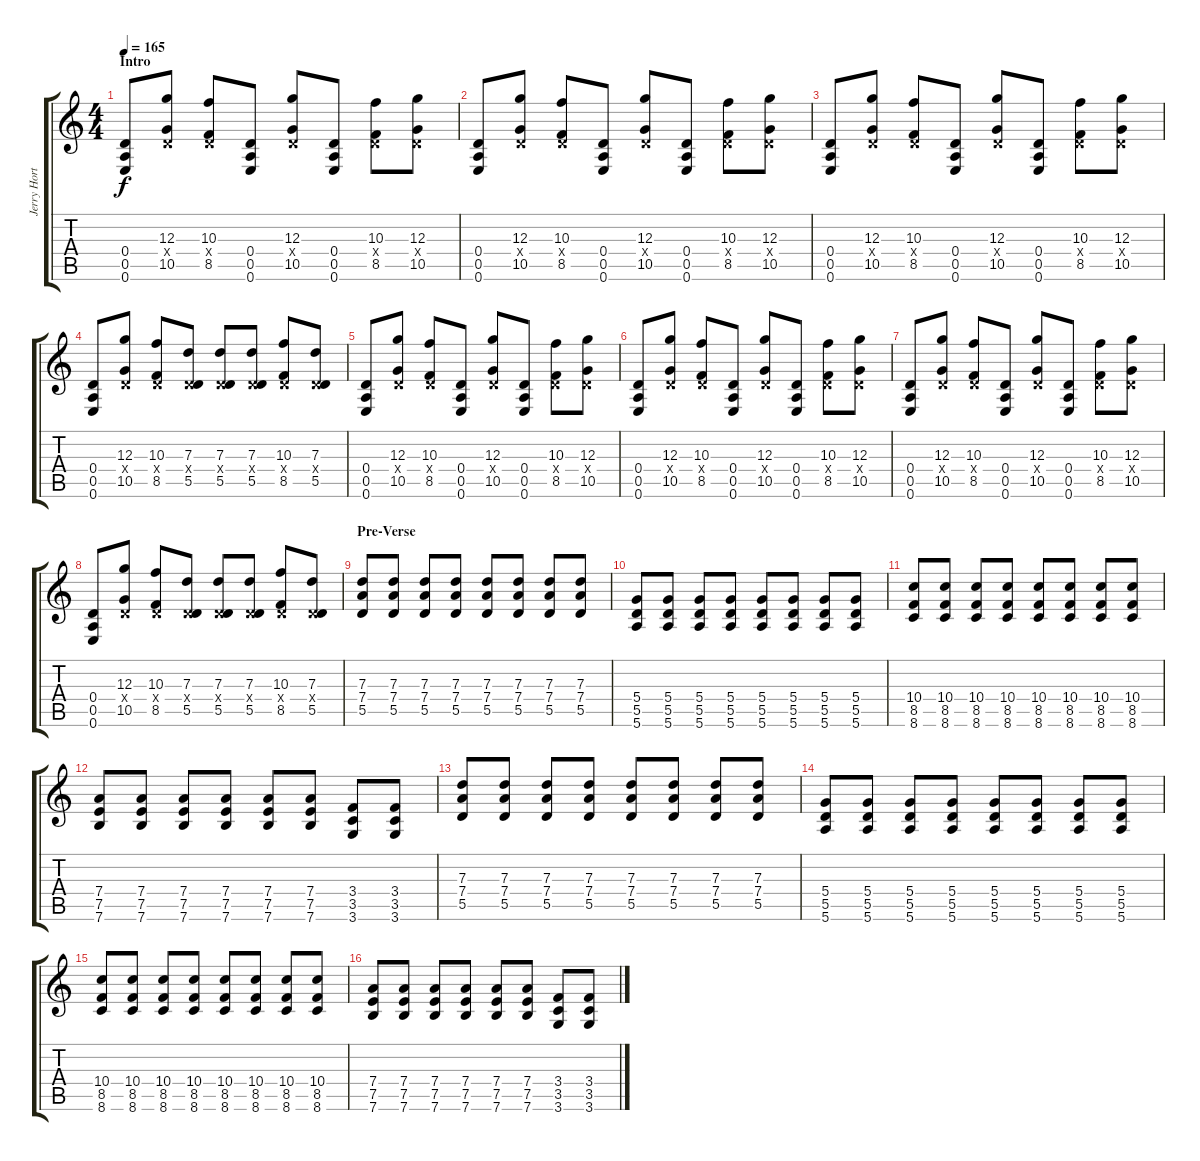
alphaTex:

\track ("Jerry Horton guitar 1" "Jerry Hort") {instrument overdrivenguitar}
\staff {score tabs}
\tuning (E4 B3 G3 D3 A2 E2) {hide}
\ts (4 4)
\section ("" "Intro")
\tempo 165
\clef g2
\ks c
(0.4 0.5 0.6).8{dy f instrument overdrivenguitar} (12.3 0.4{x} 10.5).8 (10.3 0.4{x} 8.5).8 (0.4 0.5 0.6).8 (12.3 0.4{x} 10.5).8 (0.4 0.5 0.6).8 (10.3 0.4{x} 8.5).8 (12.3 0.4{x} 10.5).8 |
(0.4 0.5 0.6).8 (12.3 0.4{x} 10.5).8 (10.3 0.4{x} 8.5).8 (0.4 0.5 0.6).8 (12.3 0.4{x} 10.5).8 (0.4 0.5 0.6).8 (10.3 0.4{x} 8.5).8 (12.3 0.4{x} 10.5).8 |
(0.4 0.5 0.6).8 (12.3 0.4{x} 10.5).8 (10.3 0.4{x} 8.5).8 (0.4 0.5 0.6).8 (12.3 0.4{x} 10.5).8 (0.4 0.5 0.6).8 (10.3 0.4{x} 8.5).8 (12.3 0.4{x} 10.5).8 |
(0.4 0.5 0.6).8 (12.3 0.4{x} 10.5).8 (10.3 0.4{x} 8.5).8 (7.3 0.4{x} 5.5).8 (7.3 0.4{x} 5.5).8 (7.3 0.4{x} 5.5).8 (10.3 0.4{x} 8.5).8 (7.3 0.4{x} 5.5).8 |
(0.4 0.5 0.6).8 (12.3 0.4{x} 10.5).8 (10.3 0.4{x} 8.5).8 (0.4 0.5 0.6).8 (12.3 0.4{x} 10.5).8 (0.4 0.5 0.6).8 (10.3 0.4{x} 8.5).8 (12.3 0.4{x} 10.5).8 |
(0.4 0.5 0.6).8 (12.3 0.4{x} 10.5).8 (10.3 0.4{x} 8.5).8 (0.4 0.5 0.6).8 (12.3 0.4{x} 10.5).8 (0.4 0.5 0.6).8 (10.3 0.4{x} 8.5).8 (12.3 0.4{x} 10.5).8 |
(0.4 0.5 0.6).8 (12.3 0.4{x} 10.5).8 (10.3 0.4{x} 8.5).8 (0.4 0.5 0.6).8 (12.3 0.4{x} 10.5).8 (0.4 0.5 0.6).8 (10.3 0.4{x} 8.5).8 (12.3 0.4{x} 10.5).8 |
(0.4 0.5 0.6).8 (12.3 0.4{x} 10.5).8 (10.3 0.4{x} 8.5).8 (7.3 0.4{x} 5.5).8 (7.3 0.4{x} 5.5).8 (7.3 0.4{x} 5.5).8 (10.3 0.4{x} 8.5).8 (7.3 0.4{x} 5.5).8 |
\section ("" "Pre-Verse")
(7.3 7.4 5.5).8 (7.3 7.4 5.5).8 (7.3 7.4 5.5).8 (7.3 7.4 5.5).8 (7.3 7.4 5.5).8 (7.3 7.4 5.5).8 (7.3 7.4 5.5).8 (7.3 7.4 5.5).8 |
(5.4 5.5 5.6).8 (5.4 5.5 5.6).8 (5.4 5.5 5.6).8 (5.4 5.5 5.6).8 (5.4 5.5 5.6).8 (5.4 5.5 5.6).8 (5.4 5.5 5.6).8 (5.4 5.5 5.6).8 |
(10.4 8.5 8.6).8 (10.4 8.5 8.6).8 (10.4 8.5 8.6).8 (10.4 8.5 8.6).8 (10.4 8.5 8.6).8 (10.4 8.5 8.6).8 (10.4 8.5 8.6).8 (10.4 8.5 8.6).8 |
(7.4 7.5 7.6).8 (7.4 7.5 7.6).8 (7.4 7.5 7.6).8 (7.4 7.5 7.6).8 (7.4 7.5 7.6).8 (7.4 7.5 7.6).8 (3.4 3.5 3.6).8 (3.4 3.5 3.6).8 |
(7.3 7.4 5.5).8 (7.3 7.4 5.5).8 (7.3 7.4 5.5).8 (7.3 7.4 5.5).8 (7.3 7.4 5.5).8 (7.3 7.4 5.5).8 (7.3 7.4 5.5).8 (7.3 7.4 5.5).8 |
(5.4 5.5 5.6).8 (5.4 5.5 5.6).8 (5.4 5.5 5.6).8 (5.4 5.5 5.6).8 (5.4 5.5 5.6).8 (5.4 5.5 5.6).8 (5.4 5.5 5.6).8 (5.4 5.5 5.6).8 |
(10.4 8.5 8.6).8 (10.4 8.5 8.6).8 (10.4 8.5 8.6).8 (10.4 8.5 8.6).8 (10.4 8.5 8.6).8 (10.4 8.5 8.6).8 (10.4 8.5 8.6).8 (10.4 8.5 8.6).8 |
(7.4 7.5 7.6).8 (7.4 7.5 7.6).8 (7.4 7.5 7.6).8 (7.4 7.5 7.6).8 (7.4 7.5 7.6).8 (7.4 7.5 7.6).8 (3.4 3.5 3.6).8 (3.4 3.5 3.6).8
